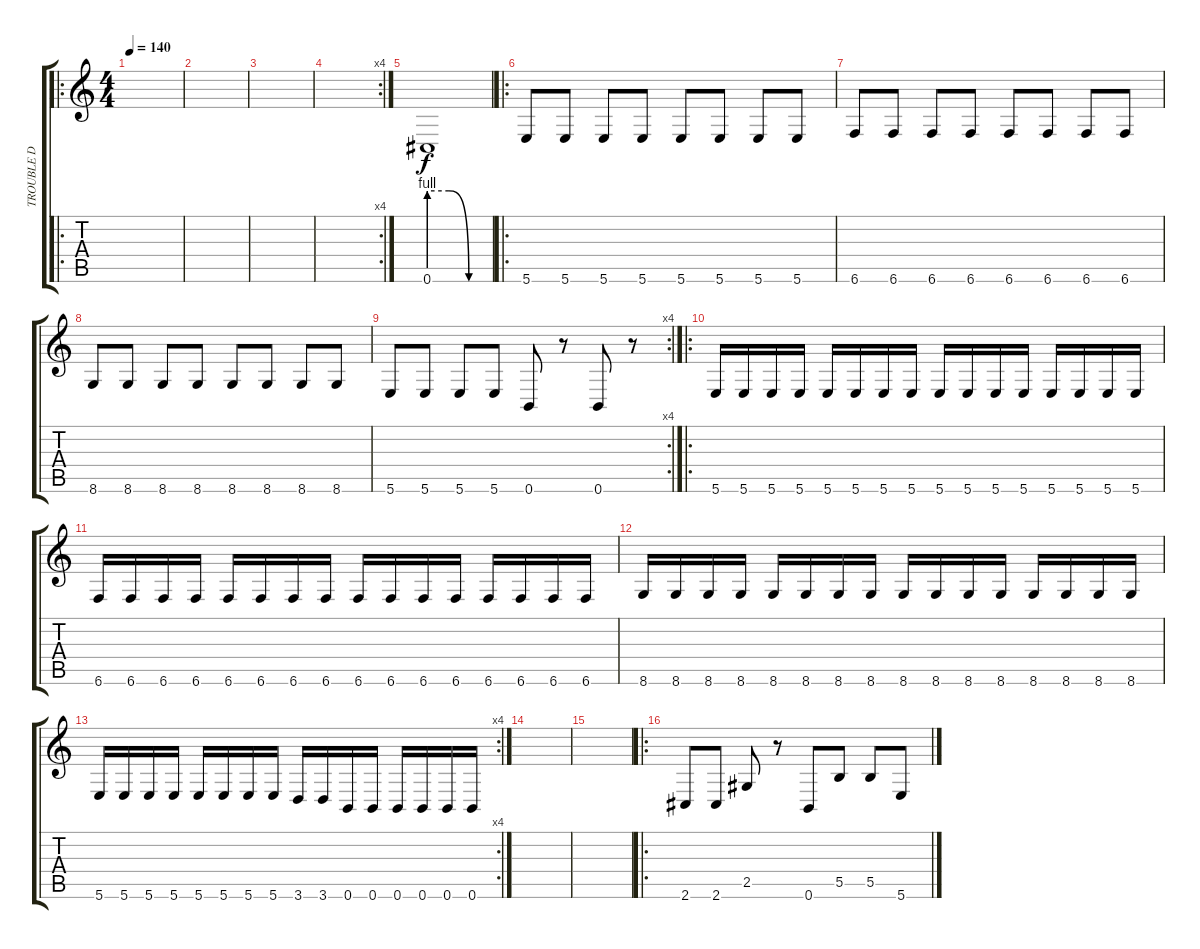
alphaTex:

\track ("TROUBLE D" "TROUBLE D") {instrument electricbassfinger}
\staff {score tabs}
\tuning (Db4 Ab3 E3 B2 Gb2 B1) {hide}
\ro
\ts (4 4)
\tempo 140
\clef g2
\ks c
|
|
|
\rc 4
|
0.6{be (custom 0 4 20 4 40 0 60 0)}.1 |
\ro
5.6.8{dy f} 5.6.8 5.6.8 5.6.8 5.6.8 5.6.8 5.6.8 5.6.8 |
6.6.8 6.6.8 6.6.8 6.6.8 6.6.8 6.6.8 6.6.8 6.6.8 |
8.6.8 8.6.8 8.6.8 8.6.8 8.6.8 8.6.8 8.6.8 8.6.8 |
\rc 4
5.6.8 5.6.8 5.6.8 5.6.8 0.6.8 r.8 0.6.8 r.8 |
\ro
5.6.16 5.6.16 5.6.16 5.6.16 5.6.16 5.6.16 5.6.16 5.6.16 5.6.16 5.6.16 5.6.16 5.6.16 5.6.16 5.6.16 5.6.16 5.6.16 |
6.6.16 6.6.16 6.6.16 6.6.16 6.6.16 6.6.16 6.6.16 6.6.16 6.6.16 6.6.16 6.6.16 6.6.16 6.6.16 6.6.16 6.6.16 6.6.16 |
8.6.16 8.6.16 8.6.16 8.6.16 8.6.16 8.6.16 8.6.16 8.6.16 8.6.16 8.6.16 8.6.16 8.6.16 8.6.16 8.6.16 8.6.16 8.6.16 |
\rc 4
5.6.16 5.6.16 5.6.16 5.6.16 5.6.16 5.6.16 5.6.16 5.6.16 3.6.16 3.6.16 0.6.16 0.6.16 0.6.16 0.6.16 0.6.16 0.6.16 |
|
|
\ro
2.6.8 2.6.8 2.5.8 r.8 0.6.8 5.5.8 5.5.8 5.6.8
